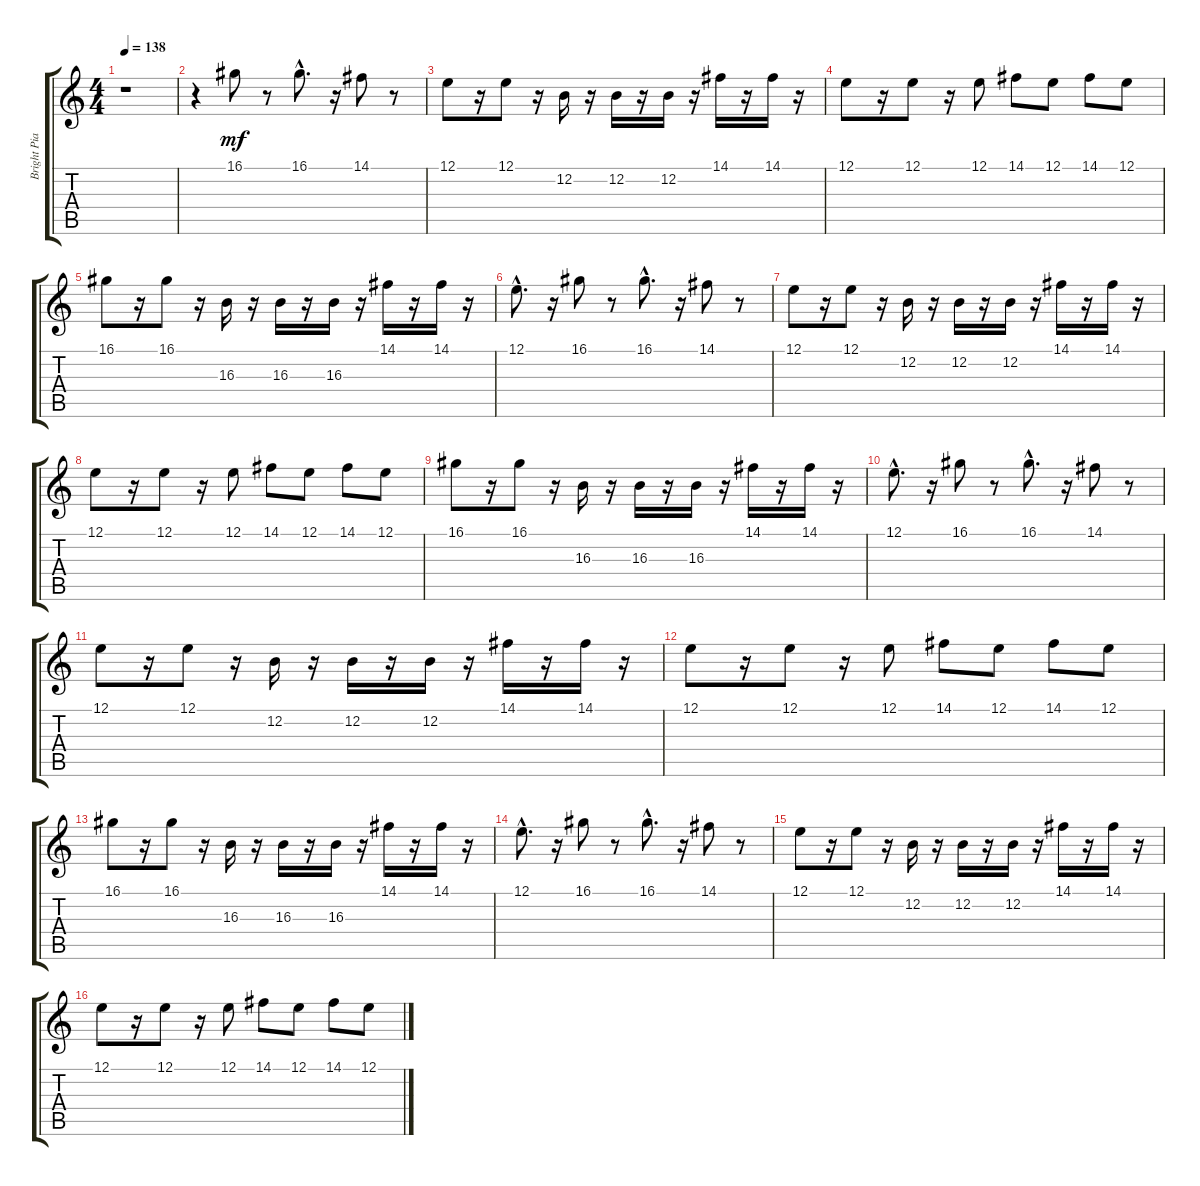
\track ("Bright Piano" "Bright Pia") {instrument brightacousticpiano}
\staff {score tabs}
\tuning (E4 B3 G3 D3 A2 E2) {hide}
\ts (4 4)
\tempo 138
\clef g2
\ks c
r.1{dy mf} |
r.4 16.1.8 r.8 16.1{hac}.8{d} r.16 14.1.8 r.8 |
12.1.8 r.16 12.1.8 r.16 12.2.16 r.16 12.2.16 r.16 12.2.16 r.16 14.1.16 r.16 14.1.16 r.16 |
12.1.8 r.16 12.1.8 r.16 12.1.8 14.1.8 12.1.8 14.1.8 12.1.8 |
16.1.8 r.16 16.1.8 r.16 16.3.16 r.16 16.3.16 r.16 16.3.16 r.16 14.1.16 r.16 14.1.16 r.16 |
12.1{hac}.8{d} r.16 16.1.8 r.8 16.1{hac}.8{d} r.16 14.1.8 r.8 |
12.1.8 r.16 12.1.8 r.16 12.2.16 r.16 12.2.16 r.16 12.2.16 r.16 14.1.16 r.16 14.1.16 r.16 |
12.1.8 r.16 12.1.8 r.16 12.1.8 14.1.8 12.1.8 14.1.8 12.1.8 |
16.1.8 r.16 16.1.8 r.16 16.3.16 r.16 16.3.16 r.16 16.3.16 r.16 14.1.16 r.16 14.1.16 r.16 |
12.1{hac}.8{d} r.16 16.1.8 r.8 16.1{hac}.8{d} r.16 14.1.8 r.8 |
12.1.8 r.16 12.1.8 r.16 12.2.16 r.16 12.2.16 r.16 12.2.16 r.16 14.1.16 r.16 14.1.16 r.16 |
12.1.8 r.16 12.1.8 r.16 12.1.8 14.1.8 12.1.8 14.1.8 12.1.8 |
16.1.8 r.16 16.1.8 r.16 16.3.16 r.16 16.3.16 r.16 16.3.16 r.16 14.1.16 r.16 14.1.16 r.16 |
12.1{hac}.8{d} r.16 16.1.8 r.8 16.1{hac}.8{d} r.16 14.1.8 r.8 |
12.1.8 r.16 12.1.8 r.16 12.2.16 r.16 12.2.16 r.16 12.2.16 r.16 14.1.16 r.16 14.1.16 r.16 |
12.1.8 r.16 12.1.8 r.16 12.1.8 14.1.8 12.1.8 14.1.8 12.1.8
